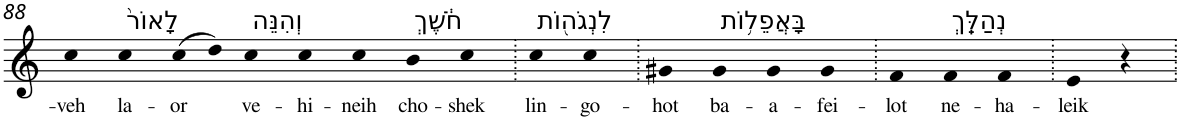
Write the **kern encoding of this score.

**kern	**text
*part1	*part1
*staff1	*staff1
*I"Piano	*
*I'Pno	*
!!LO:PB:g=z
*clefG2	*
*k[]	*
=88	=88
!	!LO:LY:b
4cc	-veh
!LO:TX:a:t=לָאוֹר֙	!
!	!LO:LY:b
4cc	la-
!	!LO:LY:b
(8cc	-or
8dd)	.
!LO:TX:a:t=וְהִנֵּה	!
!	!LO:LY:b
4cc	ve-
!	!LO:LY:b
4cc	-hi-
!	!LO:LY:b
4cc	-neih
!LO:TX:a:t=חֹ֔שֶׁךְ	!
!	!LO:LY:b
4b	cho-
!	!LO:LY:b
4cc	-shek
=89.	=89.
!LO:TX:a:t=לִנְגֹה֖וֹת	!
!	!LO:LY:b
4cc	lin-
!	!LO:LY:b
4cc	-go-
=90.	=90.
!	!LO:LY:b
4g#X	-hot
!LO:TX:a:t=בָּאֲפֵל֥וֹת	!
!	!LO:LY:b
4g#	ba-
!	!LO:LY:b
4g#	-a-
!	!LO:LY:b
4g#	-fei-
=91.	=91.
!	!LO:LY:b
4f	-lot
!LO:TX:a:t=נְהַלֵּֽךְ	!
!	!LO:LY:b
4f	ne-
!	!LO:LY:b
4f	-ha-
=92.	=92.
!	!LO:LY:b
4e	-leik
4r	.
=.	=.
*-	*-
